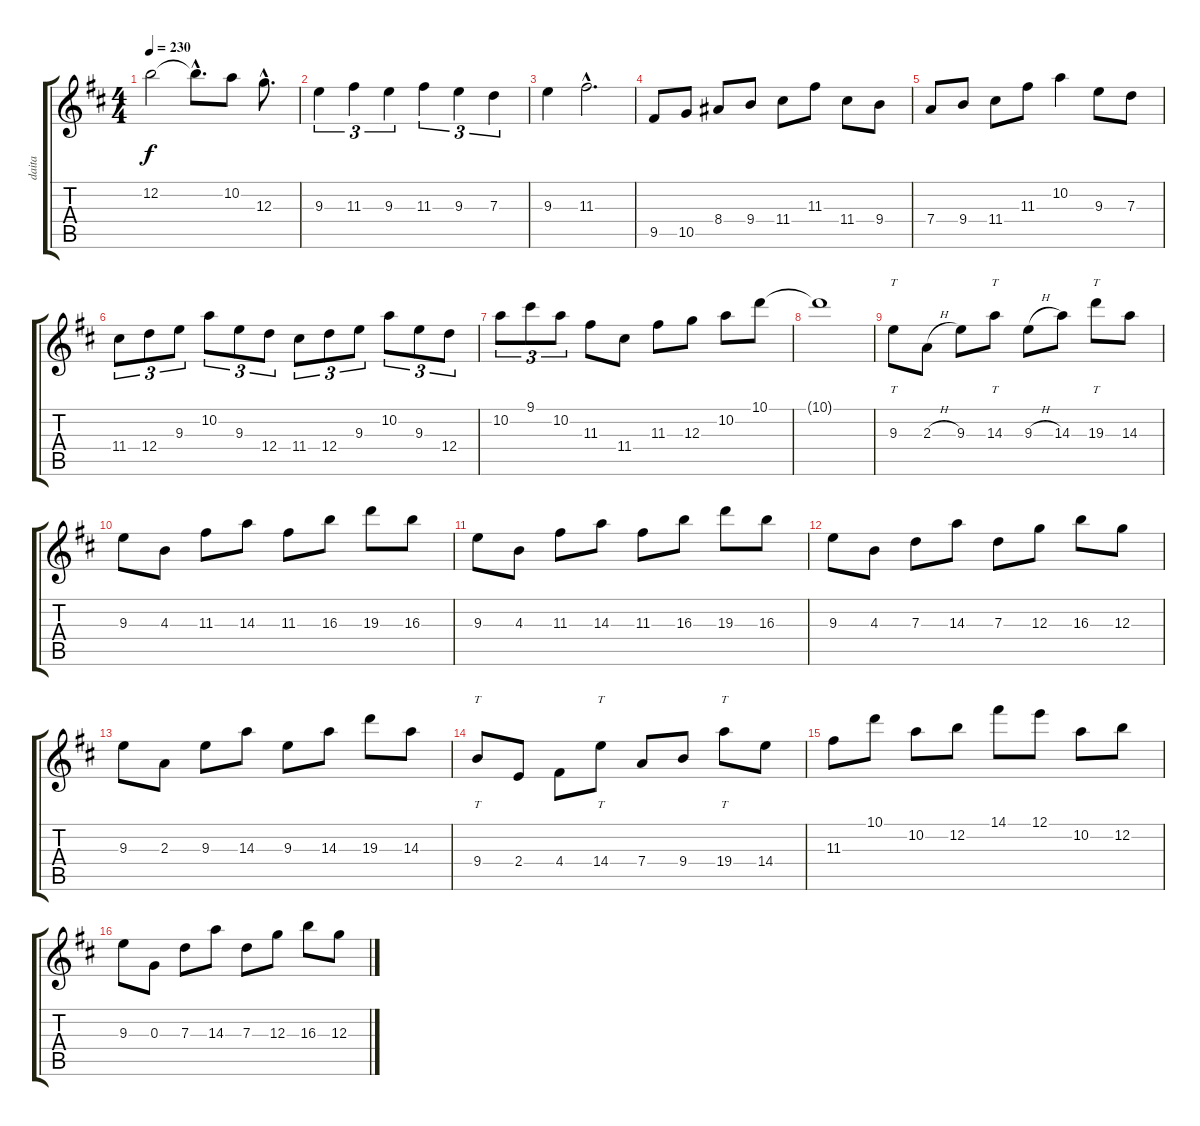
\track ("daita" "daita") {instrument distortionguitar}
\staff {score tabs}
\tuning (E4 B3 G3 D3 A2 E2) {hide}
\ts (4 4)
\tempo 230
\clef g2
\ks d
12.2{t}.2{dy f} 12.2{hac t}.8{d} 10.2.8 12.3{hac}.8{d} |
9.3.4{tu (3 2)} 11.3.4{tu (3 2)} 9.3.4{tu (3 2)} 11.3.4{tu (3 2)} 9.3.4{tu (3 2)} 7.3.4{tu (3 2)} |
9.3.4 11.3{hac}.2{d} |
9.5.8 10.5.8 8.4.8 9.4.8 11.4.8 11.3.8 11.4.8 9.4.8 |
7.4.8 9.4.8 11.4.8 11.3.8 10.2.4 9.3.8 7.3.8 |
11.4.8{tu (3 2)} 12.4.8{tu (3 2)} 9.3.8{tu (3 2)} 10.2.8{tu (3 2)} 9.3.8{tu (3 2)} 12.4.8{tu (3 2)} 11.4.8{tu (3 2)} 12.4.8{tu (3 2)} 9.3.8{tu (3 2)} 10.2.8{tu (3 2)} 9.3.8{tu (3 2)} 12.4.8{tu (3 2)} |
10.2.8{tu (3 2)} 9.1.8{tu (3 2)} 10.2.8{tu (3 2)} 11.3.8 11.4.8 11.3.8 12.3.8 10.2.8 10.1.8 |
10.1{t}.1 |
9.3.8{tt} 2.3{h}.8 9.3.8 14.3.8{tt} 9.3{h}.8 14.3.8 19.3.8{tt} 14.3.8 |
9.3.8 4.3.8 11.3.8 14.3.8 11.3.8 16.3.8 19.3.8 16.3.8 |
9.3.8 4.3.8 11.3.8 14.3.8 11.3.8 16.3.8 19.3.8 16.3.8 |
9.3.8 4.3.8 7.3.8 14.3.8 7.3.8 12.3.8 16.3.8 12.3.8 |
9.3.8 2.3.8 9.3.8 14.3.8 9.3.8 14.3.8 19.3.8 14.3.8 |
9.4.8{tt} 2.4.8 4.4.8 14.4.8{tt} 7.4.8 9.4.8 19.4.8{tt} 14.4.8 |
11.3.8 10.1.8 10.2.8 12.2.8 14.1.8 12.1.8 10.2.8 12.2.8 |
9.3.8 0.3.8 7.3.8 14.3.8 7.3.8 12.3.8 16.3.8 12.3.8
